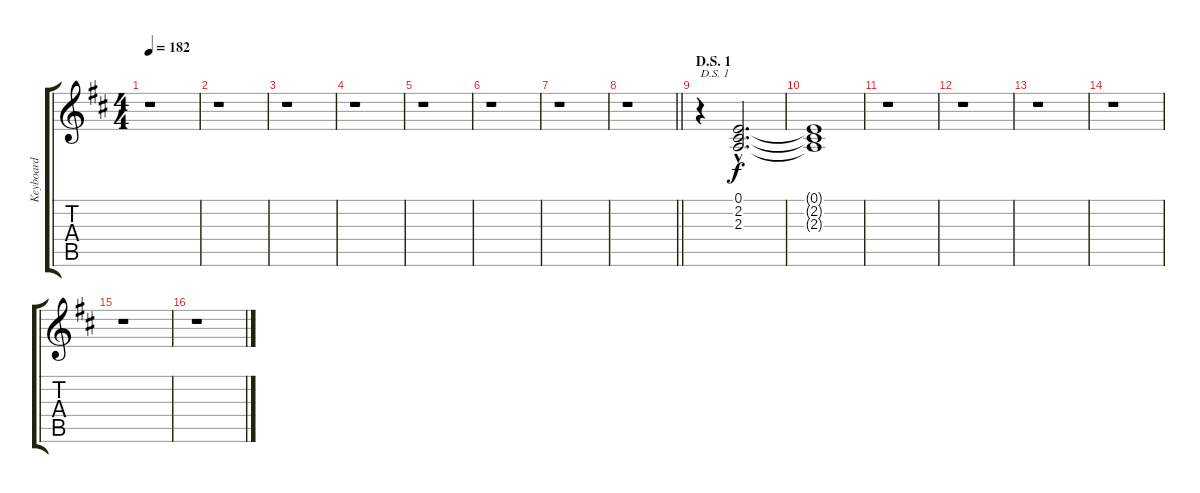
\track ("Keyboard" "Keyboard") {instrument synthstrings2}
\staff {score tabs}
\tuning (E4 B3 G3 D3 A2 E2) {hide}
\ts (4 4)
\tempo 182
\clef g2
\ks d
r.1{dy f} |
r.1 |
r.1 |
r.1 |
r.1 |
r.1 |
r.1 |
\barLineRight lightlight
r.1 |
\section ("" "D.S. 1")
r.4{txt "D.S. 1"} (0.1{hac} 2.2{hac} 2.3{hac}).2{d} |
(0.1{t} 2.2{t} 2.3{t}).1 |
r.1 |
r.1 |
r.1 |
r.1 |
r.1 |
r.1
